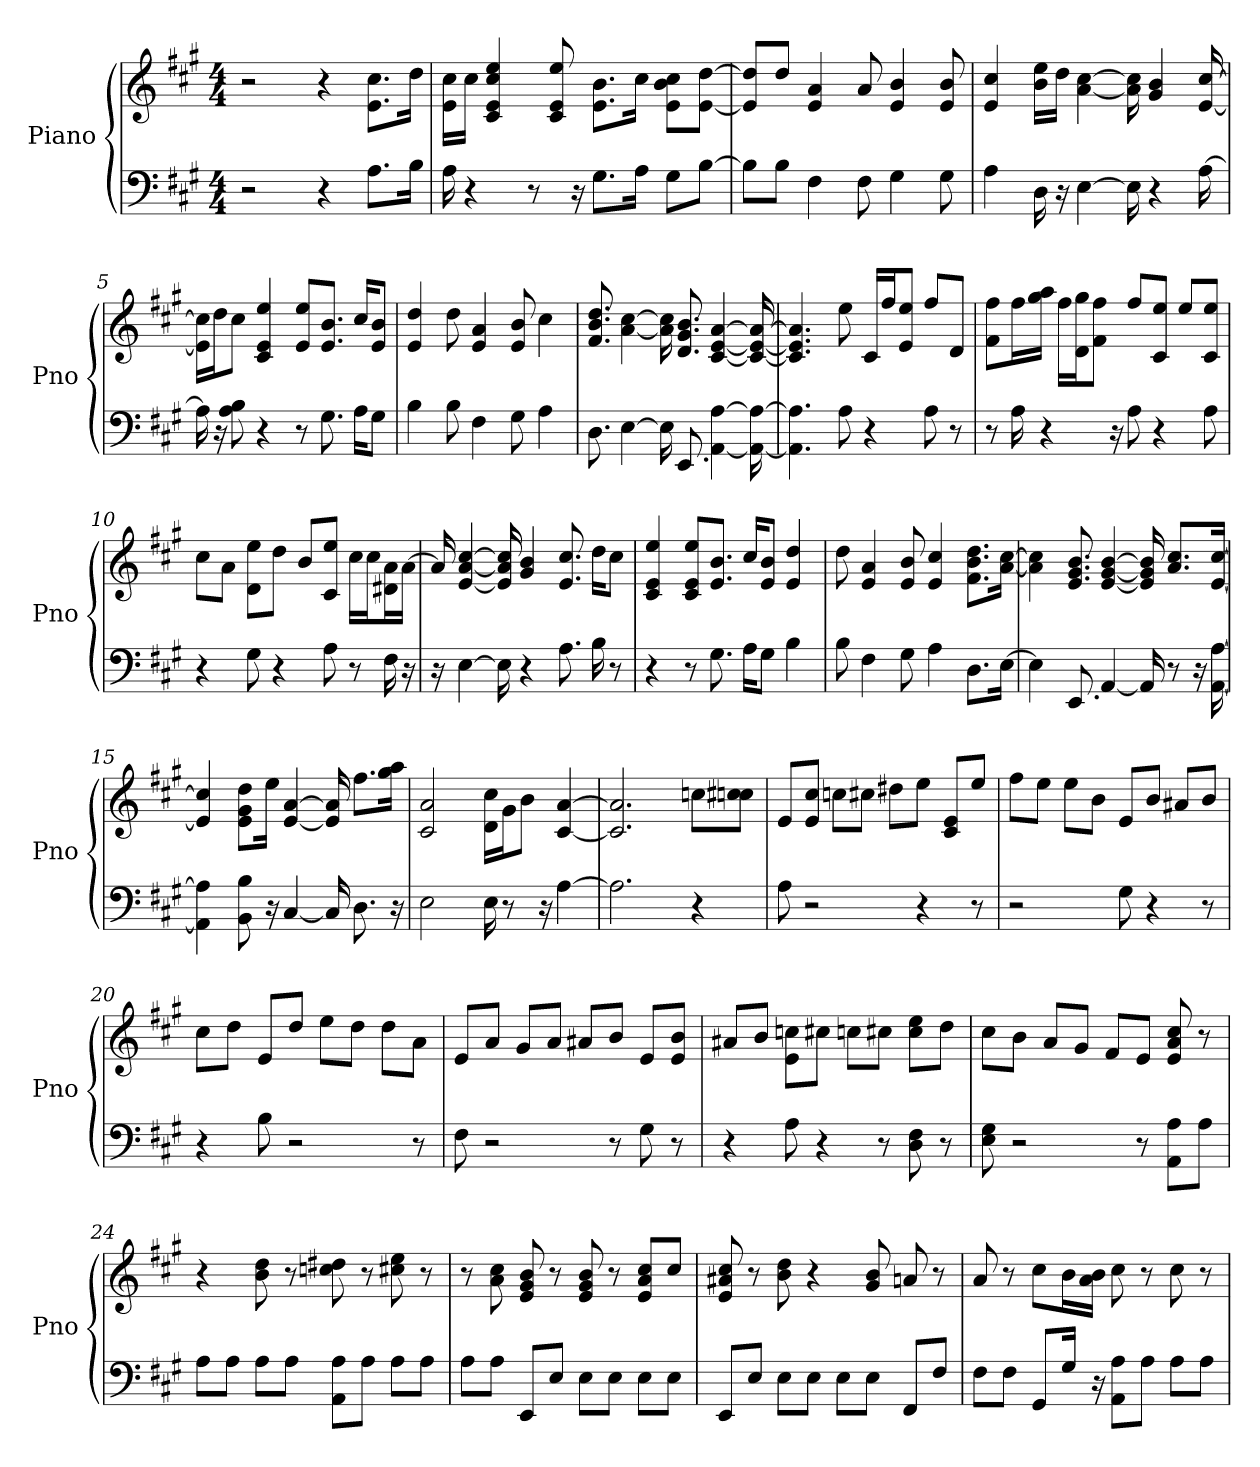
**kern	**kern
*part1	*part1
*staff2	*staff1
*I"Piano	*
*I'Pno	*
*clefF4	*clefG2
*k[f#c#g#]	*k[f#c#g#]
*A:	*A:
*M4/4	*M4/4
*MM68	*MM68
=1	=1
2r	2r
4r	4r
8.A\L	8.cc#\ 8.e\L
16B\Jk	16dd\Jk
=2	=2
16A	16cc#\ 16e\LL
4r	16cc#\JJ
.	4cc# 4c# 4ee 4e
8r	.
.	8ee 8c# 8e
16r	.
8.G#\L	8.b\ 8.e\L
16A\Jk	16cc#\Jk
8G#\L	8b\ 8e\ 8cc#\L
[8B\J	[8e\ [8dd\J
=3	=3
8B\L]	8e]/ 8dd]/L
8B\J	8dd/J
4F#	4a 4e
8F#	8a
4G#	4e 4b
8G#	8b 8e
=4	=4
4A	4cc# 4e
16D	16ee\ 16b\LL
16r	16dd\JJ
[4E	[4a [4cc#
16E]	16a] 16cc#]
4r	4b 4g#
[16A	[16cc# [16e
=5	=5
16A]	16cc#]\ 16e]\LL
16r	16dd\J
8B 8A	8cc#\J
4r	4c# 4ee 4e
8r	8ee/ 8e/L
8.G#	8.b/ 8.e/J
16A\KL	16cc#/KL
8G#\J	8b/ 8e/J
=6	=6
4B	4dd 4e
8B	8dd
4F#	4a 4e
8G#	8b 8e
4A	4cc#
=7	=7
8.D	8.b 8.dd 8.f#
[4E	[4cc# [4a
16E]	16cc#] 16a]
8.EE	8.b 8.g# 8.d
[4A [4AA	[4a [4e [4c#
16A_ 16AA_	16a_ 16e_ 16c#_
=8	=8
4.A] 4.AA]	4.a] 4.e] 4.c#]
8A	8ee
4r	16c#/LL
.	16ff#/J
.	8ee/ 8e/J
8A	8ff#/L
8r	8d/J
=9	=9
8r	8f#\ 8ff#\L
16A	16ff#\L
4r	16gg#\ 16aa\JJ
.	16ff#\LL
.	16d\ 16gg#\J
.	8ff#\ 8f#\J
16r	.
8A	8ff#/L
4r	8ee/ 8c#/J
.	8ee/L
8A	8ee/ 8c#/J
=10	=10
4r	8cc#\L
.	8a\J
8G#	8ee\ 8d\L
4r	8dd\J
.	8b/L
8A	8ee/ 8c#/J
8r	16cc#\LL
.	16cc#\J
16F#	16a\ 16d#\L
16r	[16a\JJ
=11	=11
16r	16a]
[4E	[4a [4cc# [4e
16E]	16a] 16cc#] 16e]
4r	4g# 4b
8.A	8.cc# 8.e
16B	16dd\KL
8r	8cc#\J
=12	=12
4r	4e 4c# 4ee
8r	8ee/ 8c#/ 8e/L
8.G#	8.b/ 8.e/J
16A\KL	16cc#/KL
8G#\J	8b/ 8e/J
4B	4dd 4e
=13	=13
8B	8dd
4F#	4e 4a
8G#	8b 8e
4A	4e 4cc#
8.D\L	8.dd\ 8.f#\ 8.b\L
[16E\Jk	[16a\ [16cc#\Jk
=14	=14
4E]	4a] 4cc#]
8.EE	8.b 8.e 8.g#
[4AA	[4b [4e [4g#
16AA]	16b] 16e] 16g#]
8r	8.a/ 8.cc#/L
16r	.
[16A [16AA	[16cc#/ [16e/Jk
=15	=15
4A] 4AA]	4cc#] 4e]
8BB 8B	8g#\ 8e\ 8dd\L
16r	16ee\Jk
[4C#	[4a [4e
16C#]	16a] 16e]
8.D	8.ff#\L
16r	16gg#\ 16aa\Jk
=16	=16
2E	2a 2c#
16E	16cc#\ 16d\LL
8r	16g#\J
.	8b\J
16r	.
[4A	[4c# [4a
=17	=17
2.A]	2.c#] 2.a]
4r	8cc\L
.	8cc#\ 8cc\J
=18	=18
8A	8e/L
2r	8cc#/ 8e/J
.	8cc\L
.	8cc#\J
.	8dd#\L
4r	8ee\J
.	8e/ 8c#/L
8r	8ee/J
=19	=19
2r	8ff#\L
.	8ee\J
.	8ee\L
.	8b\J
8G#	8e/L
4r	8b/J
.	8a#/L
8r	8b/J
=20	=20
4r	8cc#\L
.	8dd\J
8B	8e/L
2r	8dd/J
.	8ee\L
.	8dd\J
.	8dd\L
8r	8a\J
=21	=21
8F#	8e/L
2r	8a/J
.	8g#/L
.	8a/J
.	8a#/L
8r	8b/J
8G#	8e/L
8r	8b/ 8e/J
=22	=22
4r	8a#/L
.	8b/J
8A	8cc\ 8e\L
4r	8cc#\J
.	8cc\L
8r	8cc#\J
8D 8F#	8ee\ 8cc#\L
8r	8dd\J
=23	=23
8G# 8E	8cc#\L
2r	8b\J
.	8a/L
.	8g#/J
.	8f#/L
8r	8e/J
8AA\ 8A\L	8a 8cc# 8e
8A\J	8r
=24	=24
8A\L	4r
8A\J	.
8A\L	8dd 8b
8A\J	8r
8AA\ 8A\L	8dd# 8cc
8A\J	8r
8A\L	8cc# 8ee
8A\J	8r
=25	=25
8A\L	8r
8A\J	8cc# 8a
8EE/L	8e 8g# 8b
8E/J	8r
8E\L	8e 8b 8g#
8E\J	8r
8E\L	8e/ 8cc#/ 8a/L
8E\J	8cc#/J
=26	=26
8EE/L	8cc# 8e 8a#
8E/J	8r
8E\L	8b 8dd
8E\J	4r
8E\L	.
8E\J	8b 8g#
8FF#/L	8a
8F#/J	8r
=27	=27
8F#\L	8a
8F#\J	8r
8GG#/L	8cc#\L
16G#/Jk	16b\L
16r	16a\ 16b\JJ
8AA\ 8A\L	8cc#
8A\J	8r
8A\L	8cc#
8A\J	8r
=	=
*-	*-
